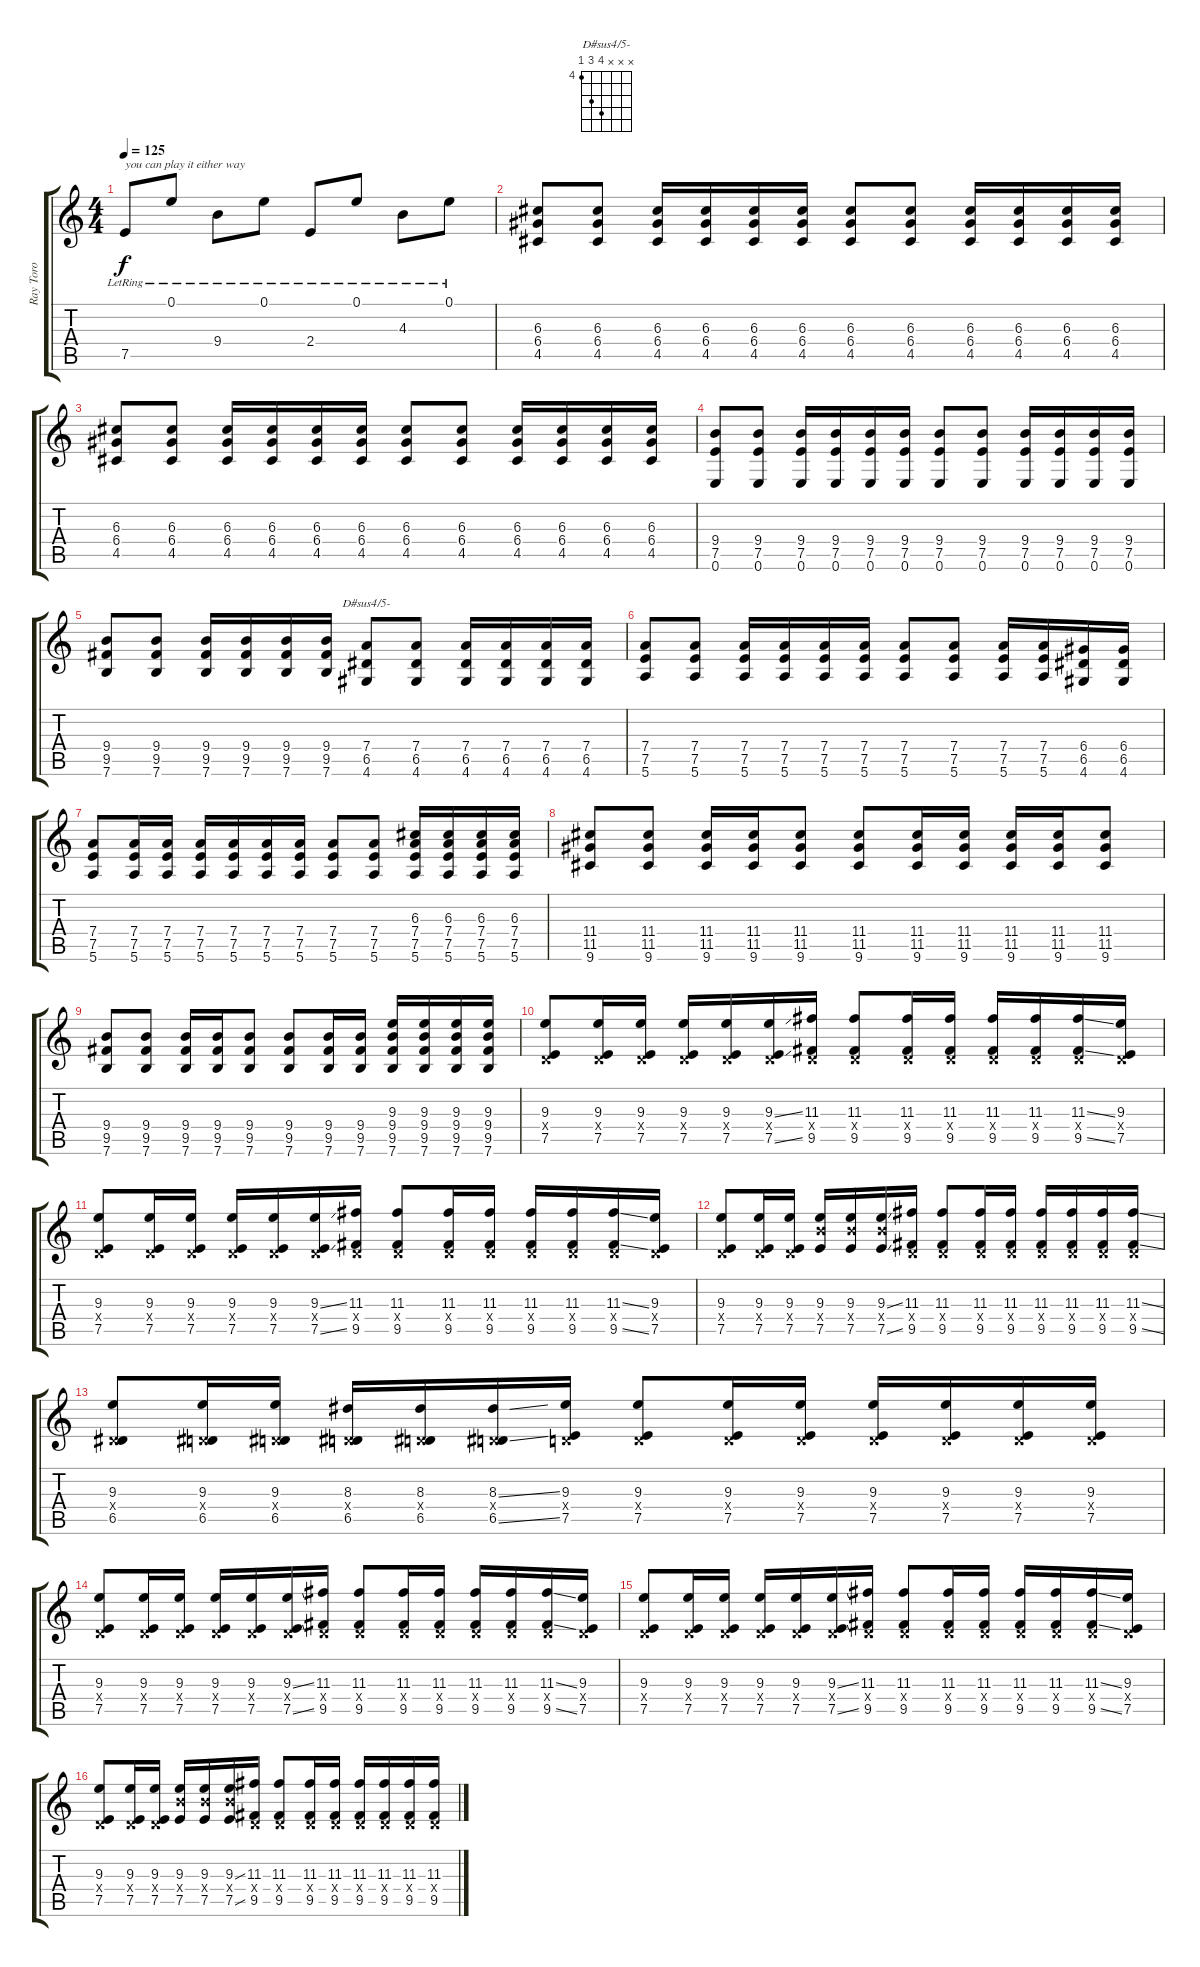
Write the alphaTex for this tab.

\track ("Ray Toro" "Ray Toro") {instrument distortionguitar}
\staff {score tabs}
\tuning (E4 B3 G3 D3 A2 E2) {hide}
\chord ("D#sus4/5-" x x x 7 6 4) {firstfret 4}
\ts (4 4)
\tempo 125
\clef g2
\ks c
7.5{lr}.8{txt "you can play it either way" dy f instrument electricguitarjazz} 0.1{lr}.8 9.4{lr}.8 0.1{lr}.8 2.4{lr}.8{instrument electricguitarjazz} 0.1{lr}.8 4.3{lr}.8 0.1{lr}.8 |
(6.3 6.4 4.5).8{instrument distortionguitar} (6.3 6.4 4.5).8 (6.3 6.4 4.5).16 (6.3 6.4 4.5).16 (6.3 6.4 4.5).16 (6.3 6.4 4.5).16 (6.3 6.4 4.5).8 (6.3 6.4 4.5).8 (6.3 6.4 4.5).16 (6.3 6.4 4.5).16 (6.3 6.4 4.5).16 (6.3 6.4 4.5).16 |
(6.3 6.4 4.5).8 (6.3 6.4 4.5).8 (6.3 6.4 4.5).16 (6.3 6.4 4.5).16 (6.3 6.4 4.5).16 (6.3 6.4 4.5).16 (6.3 6.4 4.5).8 (6.3 6.4 4.5).8 (6.3 6.4 4.5).16 (6.3 6.4 4.5).16 (6.3 6.4 4.5).16 (6.3 6.4 4.5).16 |
(9.4 7.5 0.6).8 (9.4 7.5 0.6).8 (9.4 7.5 0.6).16 (9.4 7.5 0.6).16 (9.4 7.5 0.6).16 (9.4 7.5 0.6).16 (9.4 7.5 0.6).8 (9.4 7.5 0.6).8 (9.4 7.5 0.6).16 (9.4 7.5 0.6).16 (9.4 7.5 0.6).16 (9.4 7.5 0.6).16 |
(9.4 9.5 7.6).8 (9.4 9.5 7.6).8 (9.4 9.5 7.6).16 (9.4 9.5 7.6).16 (9.4 9.5 7.6).16 (9.4 9.5 7.6).16 (7.4 6.5 4.6).8{ch "D#sus4/5-"} (7.4 6.5 4.6).8 (7.4 6.5 4.6).16 (7.4 6.5 4.6).16 (7.4 6.5 4.6).16 (7.4 6.5 4.6).16 |
(7.4 7.5 5.6).8 (7.4 7.5 5.6).8 (7.4 7.5 5.6).16 (7.4 7.5 5.6).16 (7.4 7.5 5.6).16 (7.4 7.5 5.6).16 (7.4 7.5 5.6).8 (7.4 7.5 5.6).8 (7.4 7.5 5.6).16 (7.4 7.5 5.6).16 (6.4 6.5 4.6).16 (6.4 6.5 4.6).16 |
(7.4 7.5 5.6).8 (7.4 7.5 5.6).16 (7.4 7.5 5.6).16 (7.4 7.5 5.6).16 (7.4 7.5 5.6).16 (7.4 7.5 5.6).16 (7.4 7.5 5.6).16 (7.4 7.5 5.6).8 (7.4 7.5 5.6).8 (6.3 7.4 7.5 5.6).16 (6.3 7.4 7.5 5.6).16 (6.3 7.4 7.5 5.6).16 (6.3 7.4 7.5 5.6).16 |
(11.4 11.5 9.6).8 (11.4 11.5 9.6).8 (11.4 11.5 9.6).16 (11.4 11.5 9.6).16 (11.4 11.5 9.6).8 (11.4 11.5 9.6).8 (11.4 11.5 9.6).16 (11.4 11.5 9.6).16 (11.4 11.5 9.6).16 (11.4 11.5 9.6).16 (11.4 11.5 9.6).8 |
(9.4 9.5 7.6).8 (9.4 9.5 7.6).8 (9.4 9.5 7.6).16 (9.4 9.5 7.6).16 (9.4 9.5 7.6).8 (9.4 9.5 7.6).8 (9.4 9.5 7.6).16 (9.4 9.5 7.6).16 (9.3 9.4 9.5 7.6).16 (9.3 9.4 9.5 7.6).16 (9.3 9.4 9.5 7.6).16 (9.3 9.4 9.5 7.6).16 |
(9.3 0.4{x} 7.5).8 (9.3 0.4{x} 7.5).16 (9.3 0.4{x} 7.5).16 (9.3 0.4{x} 7.5).16 (9.3 0.4{x} 7.5).16 (9.3{ss} 0.4{x} 7.5{ss}).16 (11.3 0.4{x} 9.5).16 (11.3 0.4{x} 9.5).8 (11.3 0.4{x} 9.5).16 (11.3 0.4{x} 9.5).16 (11.3 0.4{x} 9.5).16 (11.3 0.4{x} 9.5).16 (11.3{ss} 0.4{x} 9.5{ss}).16 (9.3 0.4{x} 7.5).16 |
(9.3 0.4{x} 7.5).8 (9.3 0.4{x} 7.5).16 (9.3 0.4{x} 7.5).16 (9.3 0.4{x} 7.5).16 (9.3 0.4{x} 7.5).16 (9.3{ss} 0.4{x} 7.5{ss}).16 (11.3 0.4{x} 9.5).16 (11.3 0.4{x} 9.5).8 (11.3 0.4{x} 9.5).16 (11.3 0.4{x} 9.5).16 (11.3 0.4{x} 9.5).16 (11.3 0.4{x} 9.5).16 (11.3{ss} 0.4{x} 9.5{ss}).16 (9.3 0.4{x} 7.5).16 |
(9.3 0.4{x} 7.5).8 (9.3 0.4{x} 7.5).16 (9.3 0.4{x} 7.5).16 (9.3 9.4{x} 7.5).16 (9.3 9.4{x} 7.5).16 (9.3{ss} 9.4{x} 7.5{ss}).16 (11.3 0.4{x} 9.5).16 (11.3 0.4{x} 9.5).8 (11.3 0.4{x} 9.5).16 (11.3 0.4{x} 9.5).16 (11.3 0.4{x} 9.5).16 (11.3 0.4{x} 9.5).16 (11.3 0.4{x} 9.5).16 (11.3{ss} 0.4{x} 9.5{ss}).16 |
(9.3 0.4{x} 6.5).8 (9.3 0.4{x} 6.5).16 (9.3 0.4{x} 6.5).16 (8.3 0.4{x} 6.5).16 (8.3 0.4{x} 6.5).16 (8.3{ss} 0.4{x} 6.5{ss}).16 (9.3 0.4{x} 7.5).16 (9.3 0.4{x} 7.5).8 (9.3 0.4{x} 7.5).16 (9.3 0.4{x} 7.5).16 (9.3 0.4{x} 7.5).16 (9.3 0.4{x} 7.5).16 (9.3 0.4{x} 7.5).16 (9.3 0.4{x} 7.5).16 |
(9.3 0.4{x} 7.5).8 (9.3 0.4{x} 7.5).16 (9.3 0.4{x} 7.5).16 (9.3 0.4{x} 7.5).16 (9.3 0.4{x} 7.5).16 (9.3{ss} 0.4{x} 7.5{ss}).16 (11.3 0.4{x} 9.5).16 (11.3 0.4{x} 9.5).8 (11.3 0.4{x} 9.5).16 (11.3 0.4{x} 9.5).16 (11.3 0.4{x} 9.5).16 (11.3 0.4{x} 9.5).16 (11.3{ss} 0.4{x} 9.5{ss}).16 (9.3 0.4{x} 7.5).16 |
(9.3 0.4{x} 7.5).8 (9.3 0.4{x} 7.5).16 (9.3 0.4{x} 7.5).16 (9.3 0.4{x} 7.5).16 (9.3 0.4{x} 7.5).16 (9.3{ss} 0.4{x} 7.5{ss}).16 (11.3 0.4{x} 9.5).16 (11.3 0.4{x} 9.5).8 (11.3 0.4{x} 9.5).16 (11.3 0.4{x} 9.5).16 (11.3 0.4{x} 9.5).16 (11.3 0.4{x} 9.5).16 (11.3{ss} 0.4{x} 9.5{ss}).16 (9.3 0.4{x} 7.5).16 |
(9.3 0.4{x} 7.5).8 (9.3 0.4{x} 7.5).16 (9.3 0.4{x} 7.5).16 (9.3 9.4{x} 7.5).16 (9.3 9.4{x} 7.5).16 (9.3{ss} 9.4{x} 7.5{ss}).16 (11.3 0.4{x} 9.5).16 (11.3 0.4{x} 9.5).8 (11.3 0.4{x} 9.5).16 (11.3 0.4{x} 9.5).16 (11.3 0.4{x} 9.5).16 (11.3 0.4{x} 9.5).16 (11.3 0.4{x} 9.5).16 (11.3{ss} 0.4{x} 9.5{ss}).16
